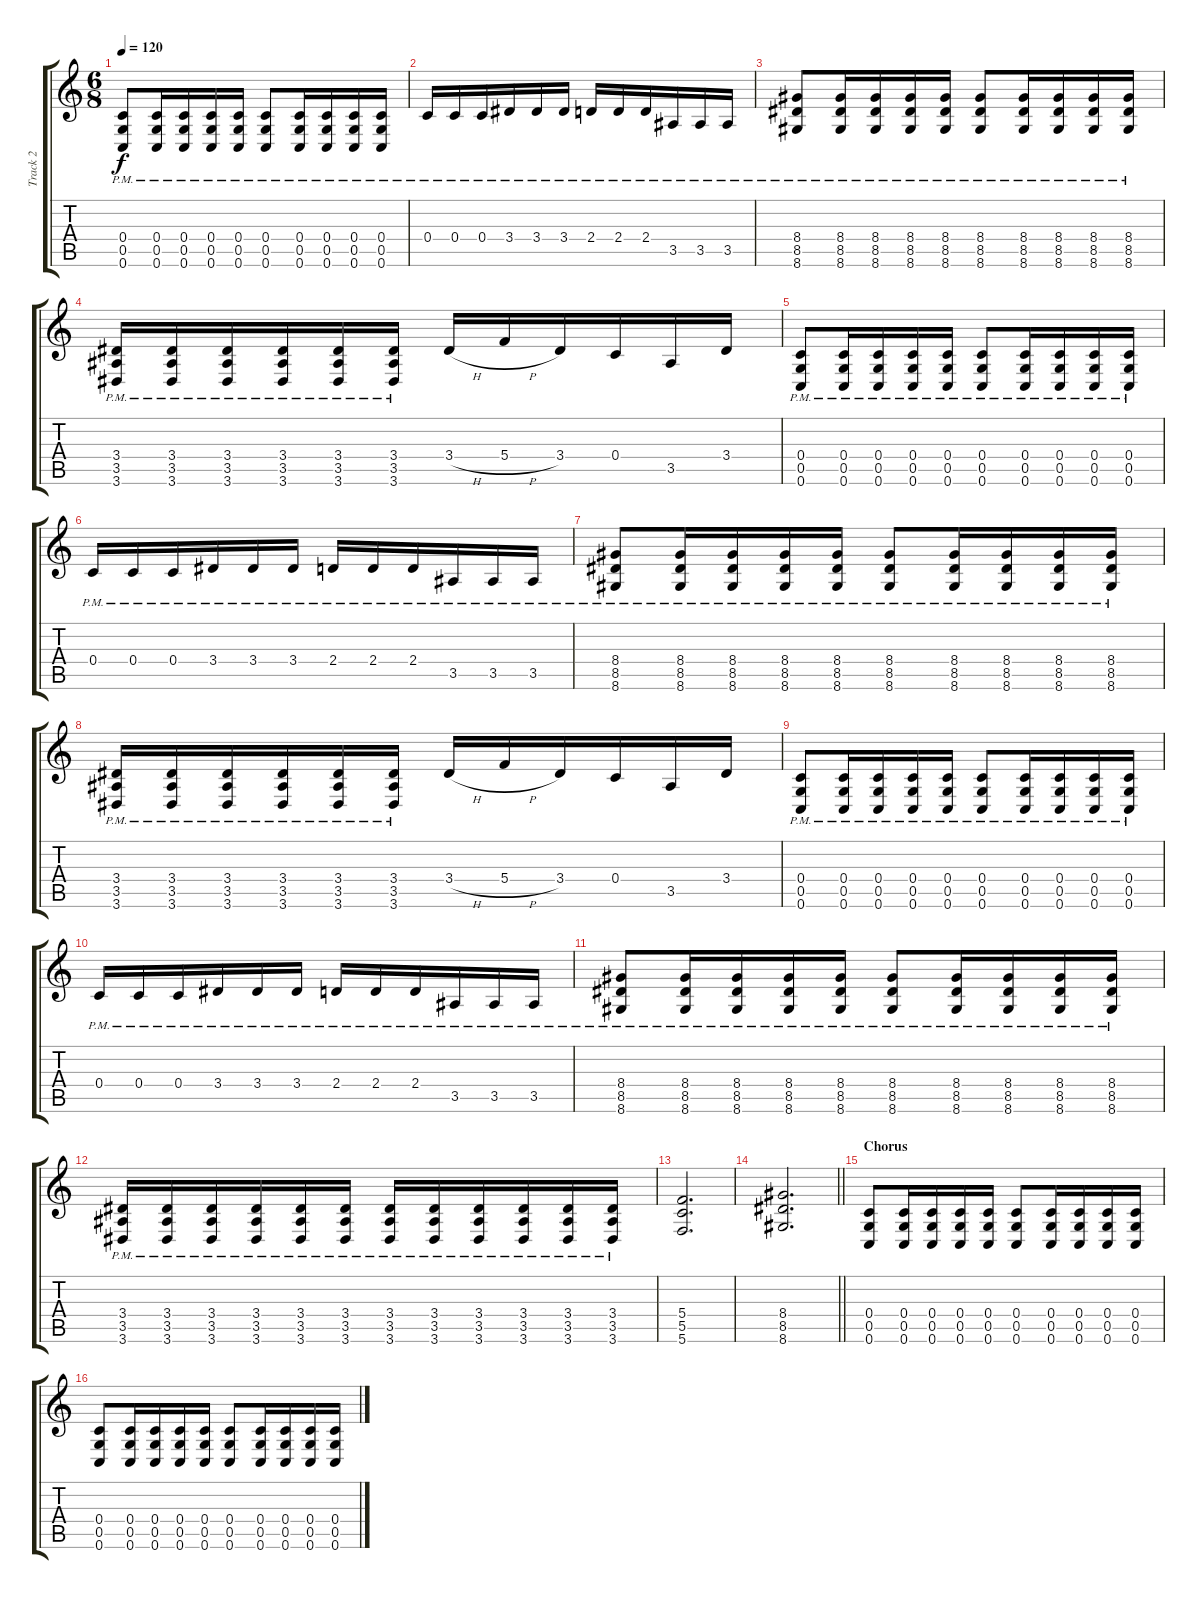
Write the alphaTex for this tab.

\track ("Track 2" "Track 2") {instrument distortionguitar}
\staff {score tabs}
\tuning (D4 A3 F3 C3 G2 C2) {hide}
\ts (6 8)
\tempo 120
\clef g2
\ks c
(0.4{pm} 0.5{pm} 0.6{pm}).8{dy f} (0.4{pm} 0.5{pm} 0.6{pm}).16 (0.4{pm} 0.5{pm} 0.6{pm}).16 (0.4{pm} 0.5{pm} 0.6{pm}).16 (0.4{pm} 0.5{pm} 0.6{pm}).16 (0.4{pm} 0.5{pm} 0.6{pm}).8 (0.4{pm} 0.5{pm} 0.6{pm}).16 (0.4{pm} 0.5{pm} 0.6{pm}).16 (0.4{pm} 0.5{pm} 0.6{pm}).16 (0.4{pm} 0.5{pm} 0.6{pm}).16 |
0.4{pm}.16 0.4{pm}.16 0.4{pm}.16 3.4{pm}.16 3.4{pm}.16 3.4{pm}.16 2.4{pm}.16 2.4{pm}.16 2.4{pm}.16 3.5{pm}.16 3.5{pm}.16 3.5{pm}.16 |
(8.4{pm} 8.5{pm} 8.6{pm}).8 (8.4{pm} 8.5{pm} 8.6{pm}).16 (8.4{pm} 8.5{pm} 8.6{pm}).16 (8.4{pm} 8.5{pm} 8.6{pm}).16 (8.4{pm} 8.5{pm} 8.6{pm}).16 (8.4{pm} 8.5{pm} 8.6{pm}).8 (8.4{pm} 8.5{pm} 8.6{pm}).16 (8.4{pm} 8.5{pm} 8.6{pm}).16 (8.4{pm} 8.5{pm} 8.6{pm}).16 (8.4{pm} 8.5{pm} 8.6{pm}).16 |
(3.4{pm} 3.5{pm} 3.6{pm}).16 (3.4{pm} 3.5{pm} 3.6{pm}).16 (3.4{pm} 3.5{pm} 3.6{pm}).16 (3.4{pm} 3.5{pm} 3.6{pm}).16 (3.4{pm} 3.5{pm} 3.6{pm}).16 (3.4{pm} 3.5{pm} 3.6{pm}).16 3.4{h}.16 5.4{h}.16 3.4.16 0.4.16 3.5.16 3.4.16 |
(0.4{pm} 0.5{pm} 0.6{pm}).8 (0.4{pm} 0.5{pm} 0.6{pm}).16 (0.4{pm} 0.5{pm} 0.6{pm}).16 (0.4{pm} 0.5{pm} 0.6{pm}).16 (0.4{pm} 0.5{pm} 0.6{pm}).16 (0.4{pm} 0.5{pm} 0.6{pm}).8 (0.4{pm} 0.5{pm} 0.6{pm}).16 (0.4{pm} 0.5{pm} 0.6{pm}).16 (0.4{pm} 0.5{pm} 0.6{pm}).16 (0.4{pm} 0.5{pm} 0.6{pm}).16 |
0.4{pm}.16 0.4{pm}.16 0.4{pm}.16 3.4{pm}.16 3.4{pm}.16 3.4{pm}.16 2.4{pm}.16 2.4{pm}.16 2.4{pm}.16 3.5{pm}.16 3.5{pm}.16 3.5{pm}.16 |
(8.4{pm} 8.5{pm} 8.6{pm}).8 (8.4{pm} 8.5{pm} 8.6{pm}).16 (8.4{pm} 8.5{pm} 8.6{pm}).16 (8.4{pm} 8.5{pm} 8.6{pm}).16 (8.4{pm} 8.5{pm} 8.6{pm}).16 (8.4{pm} 8.5{pm} 8.6{pm}).8 (8.4{pm} 8.5{pm} 8.6{pm}).16 (8.4{pm} 8.5{pm} 8.6{pm}).16 (8.4{pm} 8.5{pm} 8.6{pm}).16 (8.4{pm} 8.5{pm} 8.6{pm}).16 |
(3.4{pm} 3.5{pm} 3.6{pm}).16 (3.4{pm} 3.5{pm} 3.6{pm}).16 (3.4{pm} 3.5{pm} 3.6{pm}).16 (3.4{pm} 3.5{pm} 3.6{pm}).16 (3.4{pm} 3.5{pm} 3.6{pm}).16 (3.4{pm} 3.5{pm} 3.6{pm}).16 3.4{h}.16 5.4{h}.16 3.4.16 0.4.16 3.5.16 3.4.16 |
(0.4{pm} 0.5{pm} 0.6{pm}).8 (0.4{pm} 0.5{pm} 0.6{pm}).16 (0.4{pm} 0.5{pm} 0.6{pm}).16 (0.4{pm} 0.5{pm} 0.6{pm}).16 (0.4{pm} 0.5{pm} 0.6{pm}).16 (0.4{pm} 0.5{pm} 0.6{pm}).8 (0.4{pm} 0.5{pm} 0.6{pm}).16 (0.4{pm} 0.5{pm} 0.6{pm}).16 (0.4{pm} 0.5{pm} 0.6{pm}).16 (0.4{pm} 0.5{pm} 0.6{pm}).16 |
0.4{pm}.16 0.4{pm}.16 0.4{pm}.16 3.4{pm}.16 3.4{pm}.16 3.4{pm}.16 2.4{pm}.16 2.4{pm}.16 2.4{pm}.16 3.5{pm}.16 3.5{pm}.16 3.5{pm}.16 |
(8.4{pm} 8.5{pm} 8.6{pm}).8 (8.4{pm} 8.5{pm} 8.6{pm}).16 (8.4{pm} 8.5{pm} 8.6{pm}).16 (8.4{pm} 8.5{pm} 8.6{pm}).16 (8.4{pm} 8.5{pm} 8.6{pm}).16 (8.4{pm} 8.5{pm} 8.6{pm}).8 (8.4{pm} 8.5{pm} 8.6{pm}).16 (8.4{pm} 8.5{pm} 8.6{pm}).16 (8.4{pm} 8.5{pm} 8.6{pm}).16 (8.4{pm} 8.5{pm} 8.6{pm}).16 |
(3.4{pm} 3.5{pm} 3.6{pm}).16 (3.4{pm} 3.5{pm} 3.6{pm}).16 (3.4{pm} 3.5{pm} 3.6{pm}).16 (3.4{pm} 3.5{pm} 3.6{pm}).16 (3.4{pm} 3.5{pm} 3.6{pm}).16 (3.4{pm} 3.5{pm} 3.6{pm}).16 (3.4{pm} 3.5{pm} 3.6{pm}).16 (3.4{pm} 3.5{pm} 3.6{pm}).16 (3.4{pm} 3.5{pm} 3.6{pm}).16 (3.4{pm} 3.5{pm} 3.6{pm}).16 (3.4{pm} 3.5{pm} 3.6{pm}).16 (3.4{pm} 3.5{pm} 3.6{pm}).16 |
(5.4 5.5 5.6).2{d} |
\barLineRight lightlight
(8.4 8.5 8.6).2{d} |
\section ("" "Chorus")
(0.4 0.5 0.6).8 (0.4 0.5 0.6).16 (0.4 0.5 0.6).16 (0.4 0.5 0.6).16 (0.4 0.5 0.6).16 (0.4 0.5 0.6).8 (0.4 0.5 0.6).16 (0.4 0.5 0.6).16 (0.4 0.5 0.6).16 (0.4 0.5 0.6).16 |
(0.4 0.5 0.6).8 (0.4 0.5 0.6).16 (0.4 0.5 0.6).16 (0.4 0.5 0.6).16 (0.4 0.5 0.6).16 (0.4 0.5 0.6).8 (0.4 0.5 0.6).16 (0.4 0.5 0.6).16 (0.4 0.5 0.6).16 (0.4 0.5 0.6).16
